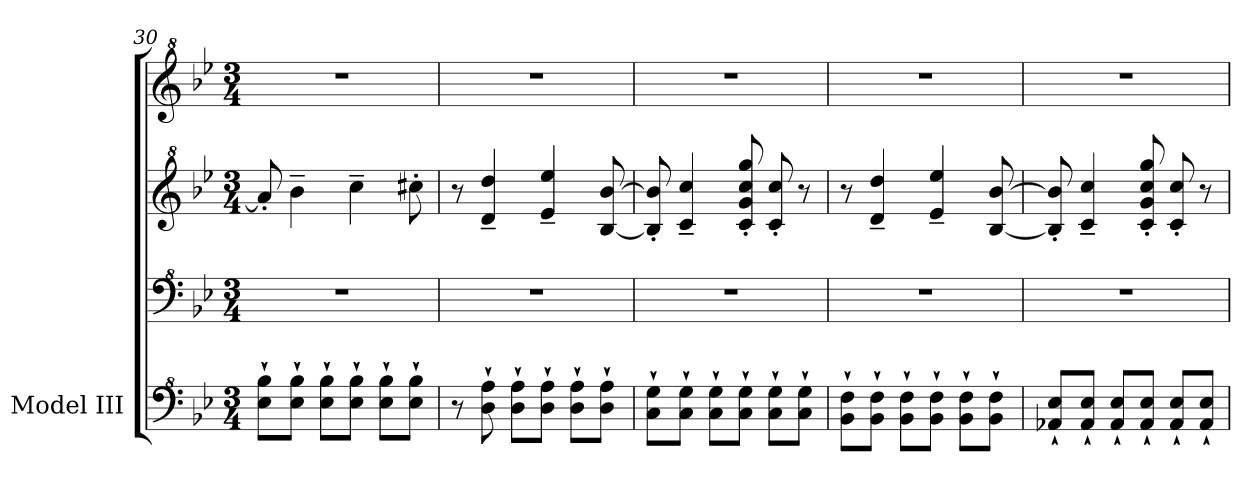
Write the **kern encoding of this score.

**kern	**kern	**kern	**kern
*part1	*part1	*part1	*part1
*staff4	*staff3	*staff2	*staff1
*I"Model III	*	*	*
*clefF^4	*clefF^4	*clefG^2	*clefG^2
*k[b-e-]	*k[b-e-]	*k[b-e-]	*k[b-e-]
*M3/4	*M3/4	*M3/4	*M3/4
=30	=30	=30	=30
8e-\` 8b-\`L	2.r	8aa'/]	2.r
8e-\` 8b-\`J	.	4bb-~\	.
8e-\` 8b-\`L	.	.	.
8e-\` 8b-\`J	.	4ccc~\	.
8e-\` 8b-\`L	.	.	.
8e-\` 8b-\`J	.	8ccc#X'\	.
=31	=31	=31	=31
8r	2.r	8r	2.r
8d\` 8a\`	.	4dd/~ 4ddd/~	.
8d\` 8a\`L	.	.	.
8d\` 8a\`J	.	4ee-/~ 4eee-/~	.
8d\` 8a\`L	.	.	.
8d\` 8a\`J	.	[8b-/ [8bb-/	.
!!LO:LB:g=z
=32	=32	=32	=32
8c\` 8g\`L	2.r	8b-/]' 8bb-/]'	2.r
8c\` 8g\`J	.	4cc/~ 4ccc/~	.
8c\` 8g\`L	.	.	.
8c\` 8g\`J	.	8cc/' 8gg/' 8ccc/' 8ggg/'	.
8c\` 8g\`L	.	8cc/' 8ccc/'	.
8c\` 8g\`J	.	8r	.
=33	=33	=33	=33
8B-\` 8f\`L	2.r	8r	2.r
8B-\` 8f\`J	.	4dd/~ 4ddd/~	.
8B-\` 8f\`L	.	.	.
8B-\` 8f\`J	.	4ee-/~ 4eee-/~	.
8B-\` 8f\`L	.	.	.
8B-\` 8f\`J	.	[8b-/ [8bb-/	.
=34	=34	=34	=34
8A-X/` 8e-/`L	2.r	8b-/]' 8bb-/]'	2.r
8A-/` 8e-/`J	.	4cc/~ 4ccc/~	.
8A-/` 8e-/`L	.	.	.
8A-/` 8e-/`J	.	8cc/' 8gg/' 8ccc/' 8ggg/'	.
8A-/` 8e-/`L	.	8cc/' 8ccc/'	.
8A-/` 8e-/`J	.	8r	.
=	=	=	=
*-	*-	*-	*-
